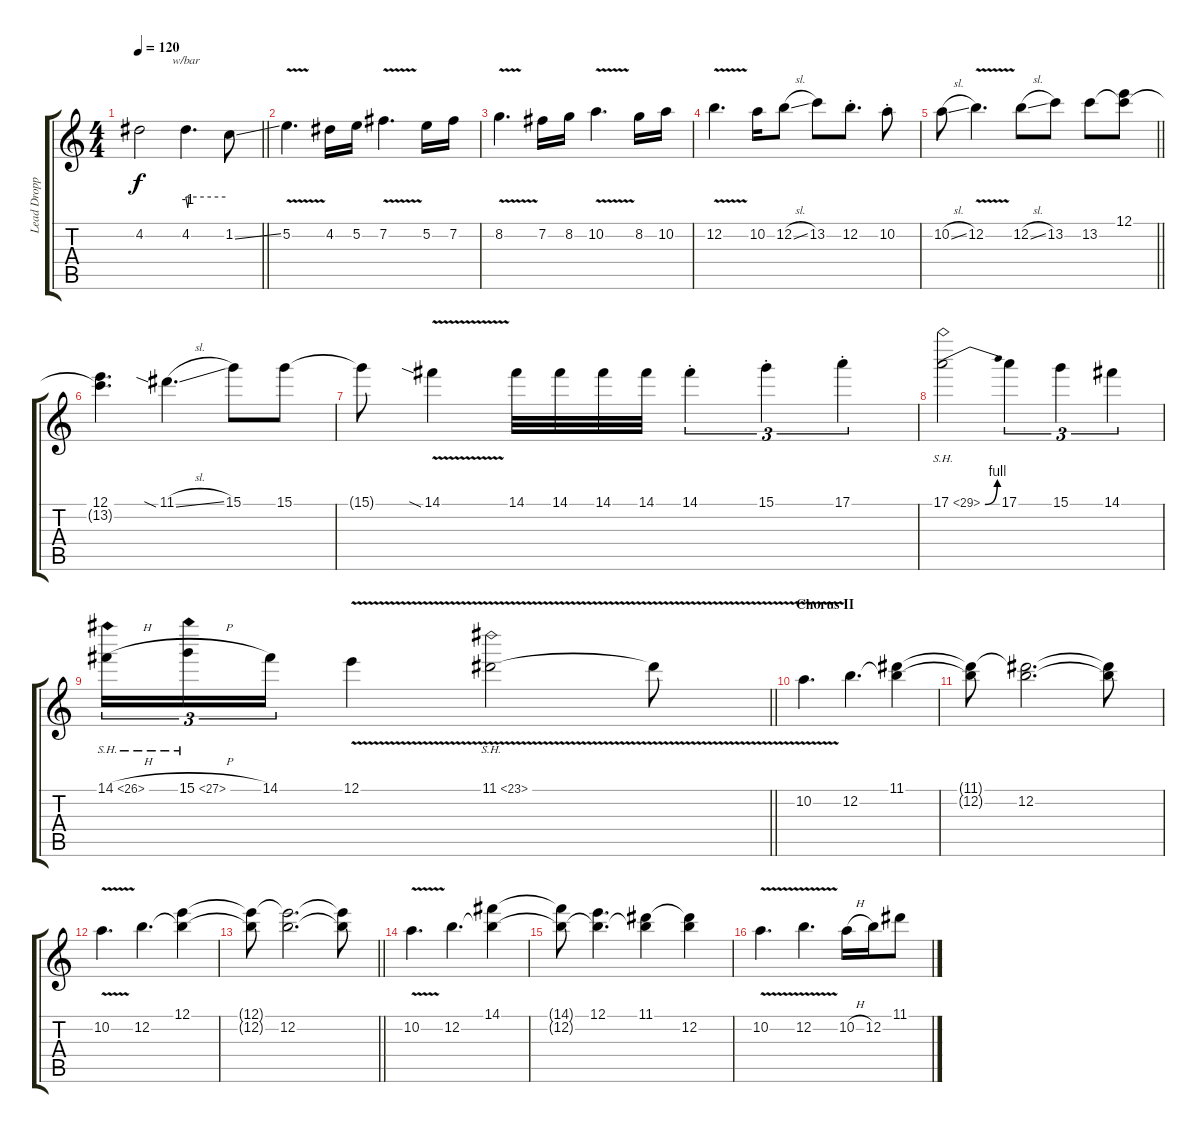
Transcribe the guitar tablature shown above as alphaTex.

\track ("Lead Dropped D " "Lead Dropp") {instrument distortionguitar}
\staff {score tabs}
\tuning (E4 B3 G3 D3 A2 D2) {hide}
\ts (4 4)
\tempo 120
\clef g2
\barLineRight lightlight
\ks c
4.2{t}.2{dy f} 4.2.4{d tbe (custom default 0 0 3 -4 5 0 60 0)} 1.2{ss}.8 |
5.2{v}.4{d} 4.2.16 5.2.16 7.2{v}.4{d} 5.2.16 7.2.16 |
8.2{v}.4{d} 7.2.16 8.2.16 10.2{v}.4{d} 8.2.16 10.2.16 |
12.2{v}.4{d} 10.2.16 12.2{sl}.8 13.2.8 12.2{st}.8{d} 10.2{st}.8 |
\barLineRight lightlight
10.2{sl}.8 12.2{v}.4{d} 12.2{sl}.8 13.2.8 13.2.8 (12.1 13.2{t}).8 |
(12.1 13.2{t}).4{d} 11.1{sia sl}.4{d} 15.1.8 15.1.8 |
15.1{t}.8 14.1{v sia}.4 14.1.32 14.1.32 14.1.32 14.1.32 14.1{st}.4{tu (3 2)} 15.1{st}.4{tu (3 2)} 17.1{st}.4{tu (3 2)} |
17.1{be (bend 0 0 60 4) sh 12}.2 17.1.4{tu (3 2)} 15.1.4{tu (3 2)} 14.1.4{tu (3 2)} |
\barLineRight lightlight
14.1{sh 12 h}.16{tu (3 2)} 15.1{sh 12 h}.16{tu (3 2)} 14.1.16{tu (3 2)} 12.1{v}.4 11.1{sh 12 v}.2 11.1{t}.8 |
\section ("" "Chorus II")
10.2{v}.4{d instrument overdrivenguitar} 12.2.4{d} (11.1 12.2{t}).4 |
(11.1{t} 12.2{t}).8 (11.1{t} 12.2).2{d} (11.1{t} 12.2{t}).8 |
10.2{v}.4{d} 12.2.4{d} (12.1 12.2{t}).4 |
\barLineRight lightlight
(12.1{t} 12.2{t}).8 (12.1{t} 12.2).2{d} (12.1{t} 12.2{t}).8 |
10.2{v}.4{d} 12.2.4{d} (14.1 12.2{t}).4 |
(14.1{t} 12.2{t}).8 (12.1 12.2{t}).4{d} (11.1 12.2{t}).4 (11.1{t} 12.2).4 |
10.2{v}.4{d} 12.2{v}.4{d} 10.2{h}.16 12.2.16 11.1.8
